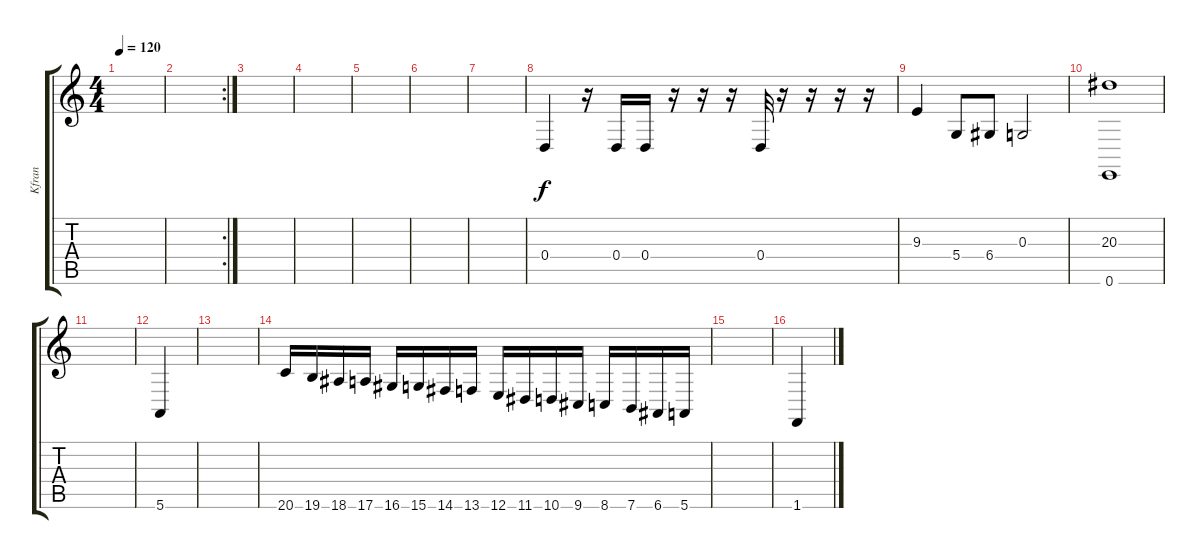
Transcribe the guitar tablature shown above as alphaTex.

\track ("Kfran" "Kfran") {instrument guitarfretnoise}
\staff {score tabs}
\tuning (E4 B3 G3 D3 A2 E2) {hide}
\ts (4 4)
\tempo 120
\tempo 135
\tempo 140
\tempo 120
\clef g2
\ks c
|
\rc 2
|
|
|
|
|
|
0.4.4 r.16 0.4.16 0.4.16 r.16 r.16 r.16 0.4.32 r.16 r.16 r.16 r.16 |
9.3.4 5.4.8 6.4.8 0.3.2 |
(20.3 0.6).1 |
|
5.6.4 |
|
20.6.16 19.6.16 18.6.16 17.6.16 16.6.16 15.6.16 14.6.16 13.6.16 12.6.16 11.6.16 10.6.16 9.6.16 8.6.16 7.6.16 6.6.16 5.6.16 |
|
1.6.4
